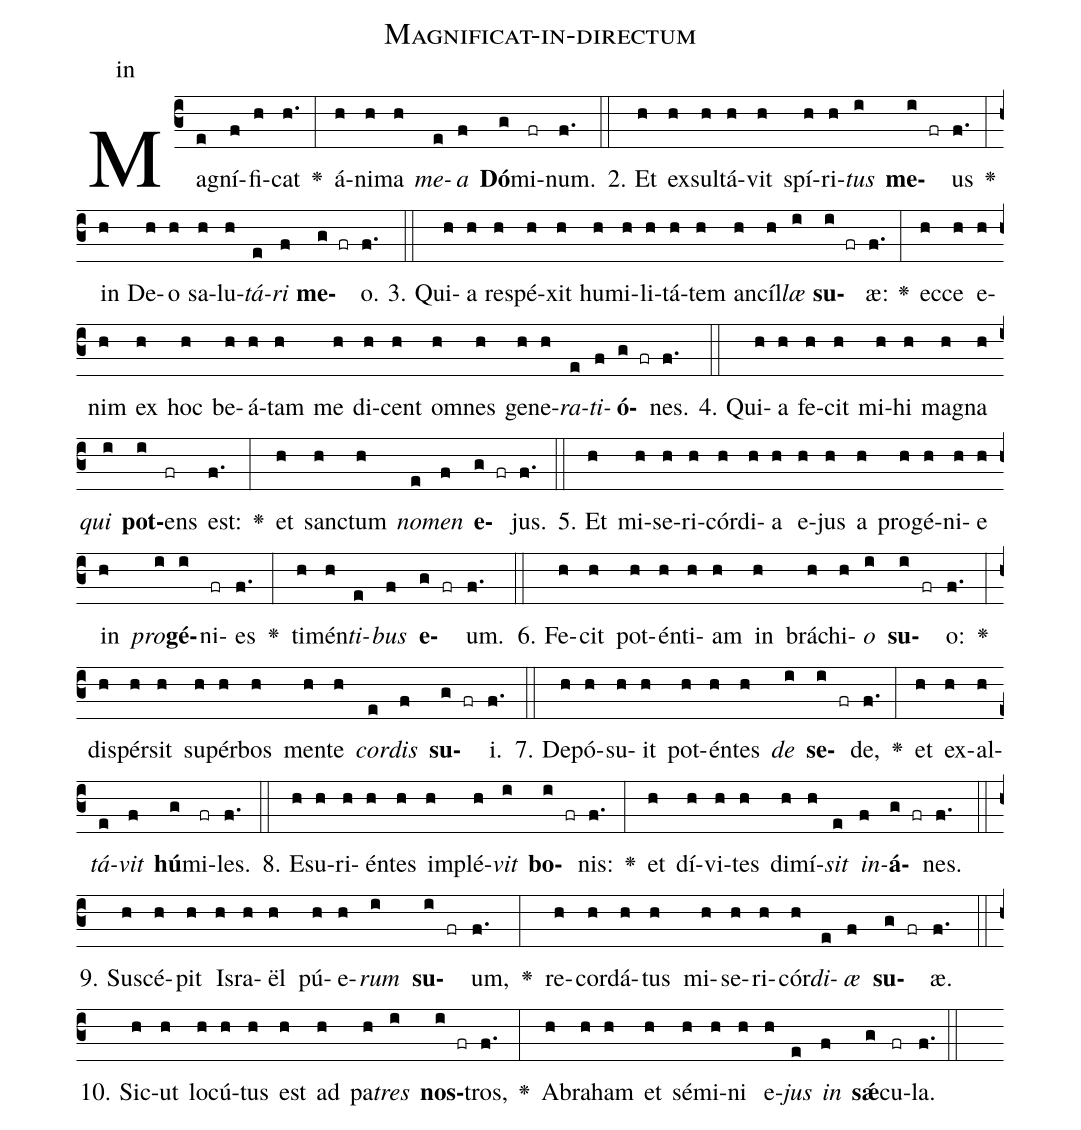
name: Magnificat-in-directum;
annotation: in;
%%
(c3)Ma(e)gní(f)fi(h)cat(h.) <v>\greheightstar</v>(:) á(h)ni(h)ma(h) <i>me</i>(e)<i>a</i>(f) <b>Dó</b>(g)mi(fr)num.(f.) (::)
2. Et(h) ex(h)sul(h)tá(h)vit(h) spí(h)ri(h)<i>tus</i>(i) <b>me</b>(i fr)us(f.) <v>\greheightstar</v>(:) in(h) De(h)o(h) sa(h)lu(h)<i>tá</i>(e)<i>ri</i>(f) <b>me</b>(g fr)o.(f.) (::)
3. Qui(h)a(h) re(h)spé(h)xit(h) hu(h)mi(h)li(h)tá(h)tem(h) an(h)cíl(h)<i>læ</i>(i) <b>su</b>(i fr)æ:(f.) <v>\greheightstar</v>(:) ec(h)ce(h) e(h)nim(h) ex(h) hoc(h) be(h)á(h)tam(h) me(h) di(h)cent(h) om(h)nes(h) ge(h)ne(h)<i>ra</i>(e)<i>ti</i>(f)<b>ó</b>(g fr)nes.(f.) (::)
4. Qui(h)a(h) fe(h)cit(h) mi(h)hi(h) ma(h)gna(h) <i>qui</i>(i) <b>pot</b>(i)ens(fr) est:(f.) <v>\greheightstar</v>(:) et(h) sanc(h)tum(h) <i>no</i>(e)<i>men</i>(f) <b>e</b>(g fr)jus.(f.) (::)
5. Et(h) mi(h)se(h)ri(h)cór(h)di(h)a(h) e(h)jus(h) a(h) pro(h)gé(h)ni(h)e(h) in(h) <i>pro</i>(i)<b>gé</b>(i)ni(fr)es(f.) <v>\greheightstar</v>(:) ti(h)mén(h)<i>ti</i>(e)<i>bus</i>(f) <b>e</b>(g fr)um.(f.) (::)
6. Fe(h)cit(h) pot(h)én(h)ti(h)am(h) in(h) brá(h)chi(h)<i>o</i>(i) <b>su</b>(i fr)o:(f.) <v>\greheightstar</v>(:) di(h)spér(h)sit(h) su(h)pér(h)bos(h) men(h)te(h) <i>cor</i>(e)<i>dis</i>(f) <b>su</b>(g fr)i.(f.) (::)
7. De(h)pó(h)su(h)it(h) pot(h)én(h)tes(h) <i>de</i>(i) <b>se</b>(i fr)de,(f.) <v>\greheightstar</v>(:) et(h) ex(h)al(h)<i>tá</i>(e)<i>vit</i>(f) <b>hú</b>(g)mi(fr)les.(f.) (::)
8. E(h)su(h)ri(h)én(h)tes(h) im(h)plé(h)<i>vit</i>(i) <b>bo</b>(i fr)nis:(f.) <v>\greheightstar</v>(:) et(h) dí(h)vi(h)tes(h) di(h)mí(h)<i>sit</i>(e) <i>in</i>(f)<b>á</b>(g fr)nes.(f.) (::)
9. Su(h)scé(h)pit(h) Is(h)ra(h)ël(h) pú(h)e(h)<i>rum</i>(i) <b>su</b>(i fr)um,(f.) <v>\greheightstar</v>(:) re(h)cor(h)dá(h)tus(h) mi(h)se(h)ri(h)cór(h)<i>di</i>(e)<i>æ</i>(f) <b>su</b>(g fr)æ.(f.) (::)
10. Sic(h)ut(h) lo(h)cú(h)tus(h) est(h) ad(h) pa(h)<i>tres</i>(i) <b>nos</b>(i fr)tros,(f.) <v>\greheightstar</v>(:) A(h)bra(h)ham(h) et(h) sé(h)mi(h)ni(h) e(h)<i>jus</i>(e) <i>in</i>(f) <b>sǽ</b>(g)cu(fr)la.(f.) (::)
